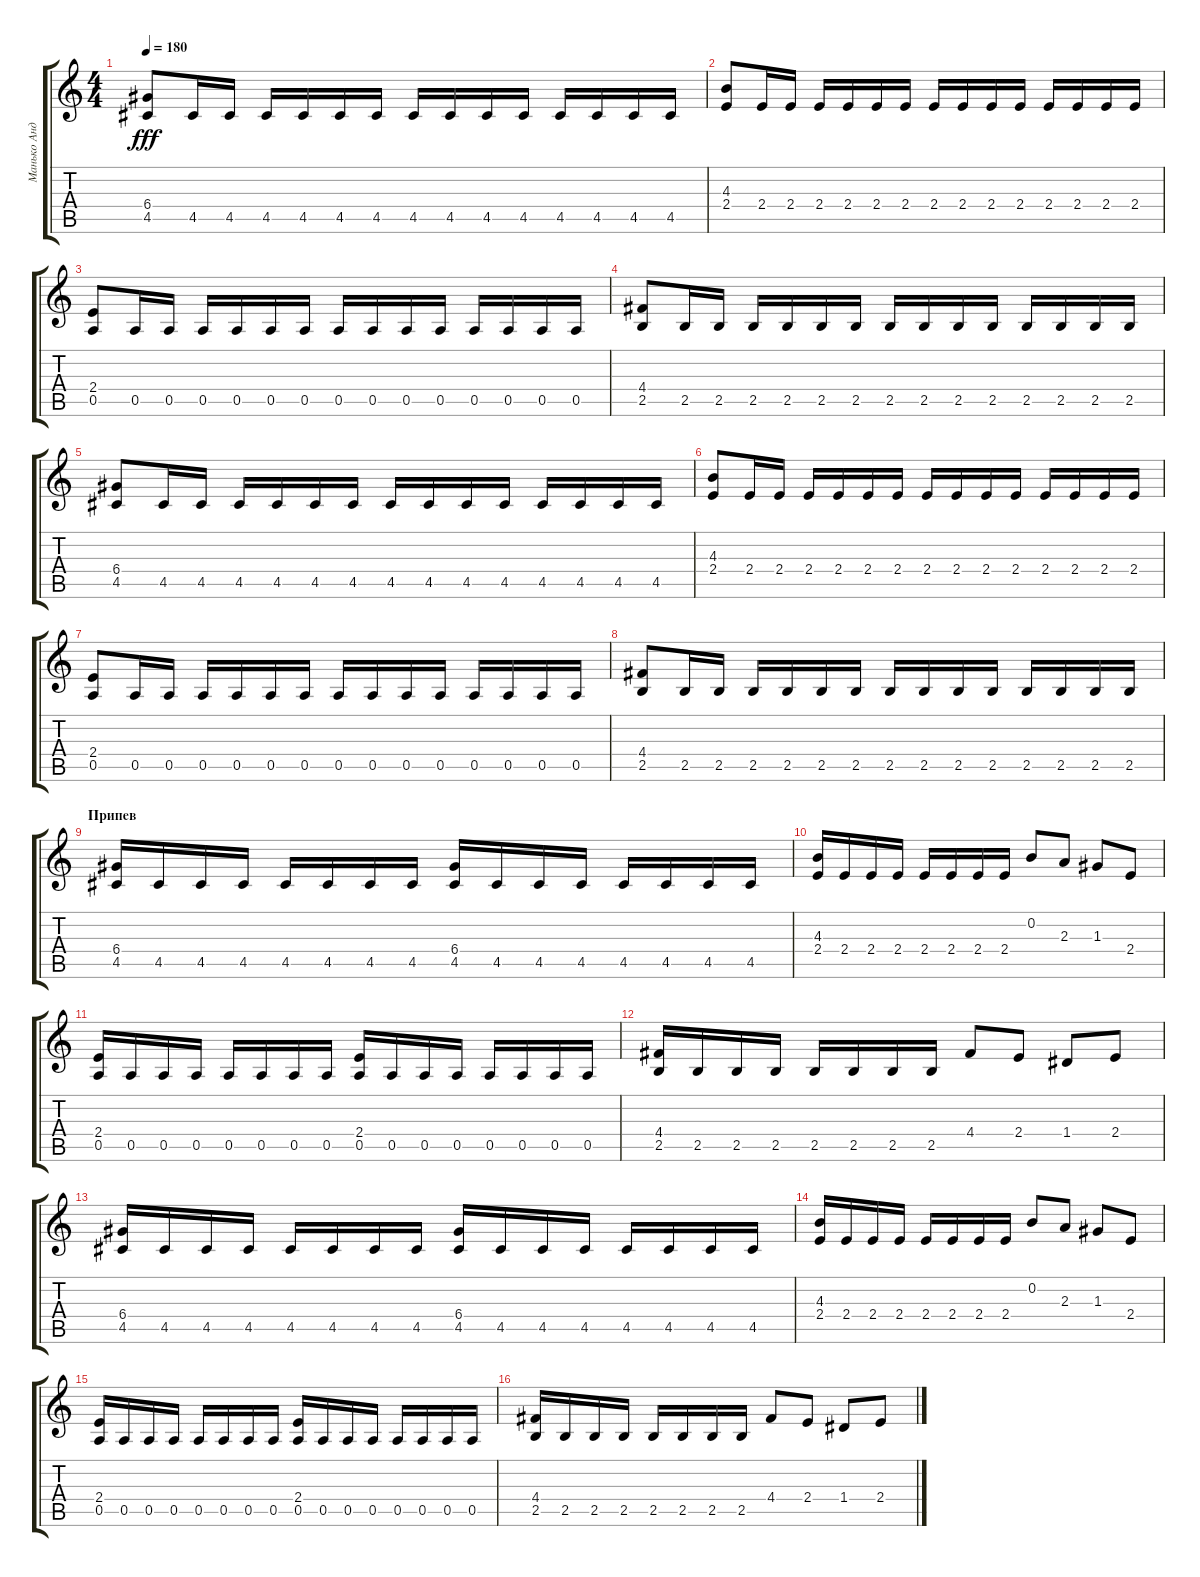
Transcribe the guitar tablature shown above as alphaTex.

\track ("Манько Андрей" "Манько Анд") {instrument distortionguitar}
\staff {score tabs}
\tuning (E4 B3 G3 D3 A2 E2) {hide}
\ts (4 4)
\tempo 180
\clef g2
\ks c
(6.4 4.5).8{dy fff} 4.5.16 4.5.16 4.5.16 4.5.16 4.5.16 4.5.16 4.5.16 4.5.16 4.5.16 4.5.16 4.5.16 4.5.16 4.5.16 4.5.16 |
(4.3 2.4).8 2.4.16 2.4.16 2.4.16 2.4.16 2.4.16 2.4.16 2.4.16 2.4.16 2.4.16 2.4.16 2.4.16 2.4.16 2.4.16 2.4.16 |
(2.4 0.5).8 0.5.16 0.5.16 0.5.16 0.5.16 0.5.16 0.5.16 0.5.16 0.5.16 0.5.16 0.5.16 0.5.16 0.5.16 0.5.16 0.5.16 |
(4.4 2.5).8 2.5.16 2.5.16 2.5.16 2.5.16 2.5.16 2.5.16 2.5.16 2.5.16 2.5.16 2.5.16 2.5.16 2.5.16 2.5.16 2.5.16 |
(6.4 4.5).8 4.5.16 4.5.16 4.5.16 4.5.16 4.5.16 4.5.16 4.5.16 4.5.16 4.5.16 4.5.16 4.5.16 4.5.16 4.5.16 4.5.16 |
(4.3 2.4).8 2.4.16 2.4.16 2.4.16 2.4.16 2.4.16 2.4.16 2.4.16 2.4.16 2.4.16 2.4.16 2.4.16 2.4.16 2.4.16 2.4.16 |
(2.4 0.5).8 0.5.16 0.5.16 0.5.16 0.5.16 0.5.16 0.5.16 0.5.16 0.5.16 0.5.16 0.5.16 0.5.16 0.5.16 0.5.16 0.5.16 |
(4.4 2.5).8 2.5.16 2.5.16 2.5.16 2.5.16 2.5.16 2.5.16 2.5.16 2.5.16 2.5.16 2.5.16 2.5.16 2.5.16 2.5.16 2.5.16 |
\section ("" "Припев")
(6.4 4.5).16 4.5.16 4.5.16 4.5.16 4.5.16 4.5.16 4.5.16 4.5.16 (6.4 4.5).16 4.5.16 4.5.16 4.5.16 4.5.16 4.5.16 4.5.16 4.5.16 |
(4.3 2.4).16 2.4.16 2.4.16 2.4.16 2.4.16 2.4.16 2.4.16 2.4.16 0.2.8 2.3.8 1.3.8 2.4.8 |
(2.4 0.5).16 0.5.16 0.5.16 0.5.16 0.5.16 0.5.16 0.5.16 0.5.16 (2.4 0.5).16 0.5.16 0.5.16 0.5.16 0.5.16 0.5.16 0.5.16 0.5.16 |
(4.4 2.5).16 2.5.16 2.5.16 2.5.16 2.5.16 2.5.16 2.5.16 2.5.16 4.4.8 2.4.8 1.4.8 2.4.8 |
(6.4 4.5).16 4.5.16 4.5.16 4.5.16 4.5.16 4.5.16 4.5.16 4.5.16 (6.4 4.5).16 4.5.16 4.5.16 4.5.16 4.5.16 4.5.16 4.5.16 4.5.16 |
(4.3 2.4).16 2.4.16 2.4.16 2.4.16 2.4.16 2.4.16 2.4.16 2.4.16 0.2.8 2.3.8 1.3.8 2.4.8 |
(2.4 0.5).16 0.5.16 0.5.16 0.5.16 0.5.16 0.5.16 0.5.16 0.5.16 (2.4 0.5).16 0.5.16 0.5.16 0.5.16 0.5.16 0.5.16 0.5.16 0.5.16 |
(4.4 2.5).16 2.5.16 2.5.16 2.5.16 2.5.16 2.5.16 2.5.16 2.5.16 4.4.8 2.4.8 1.4.8 2.4.8
